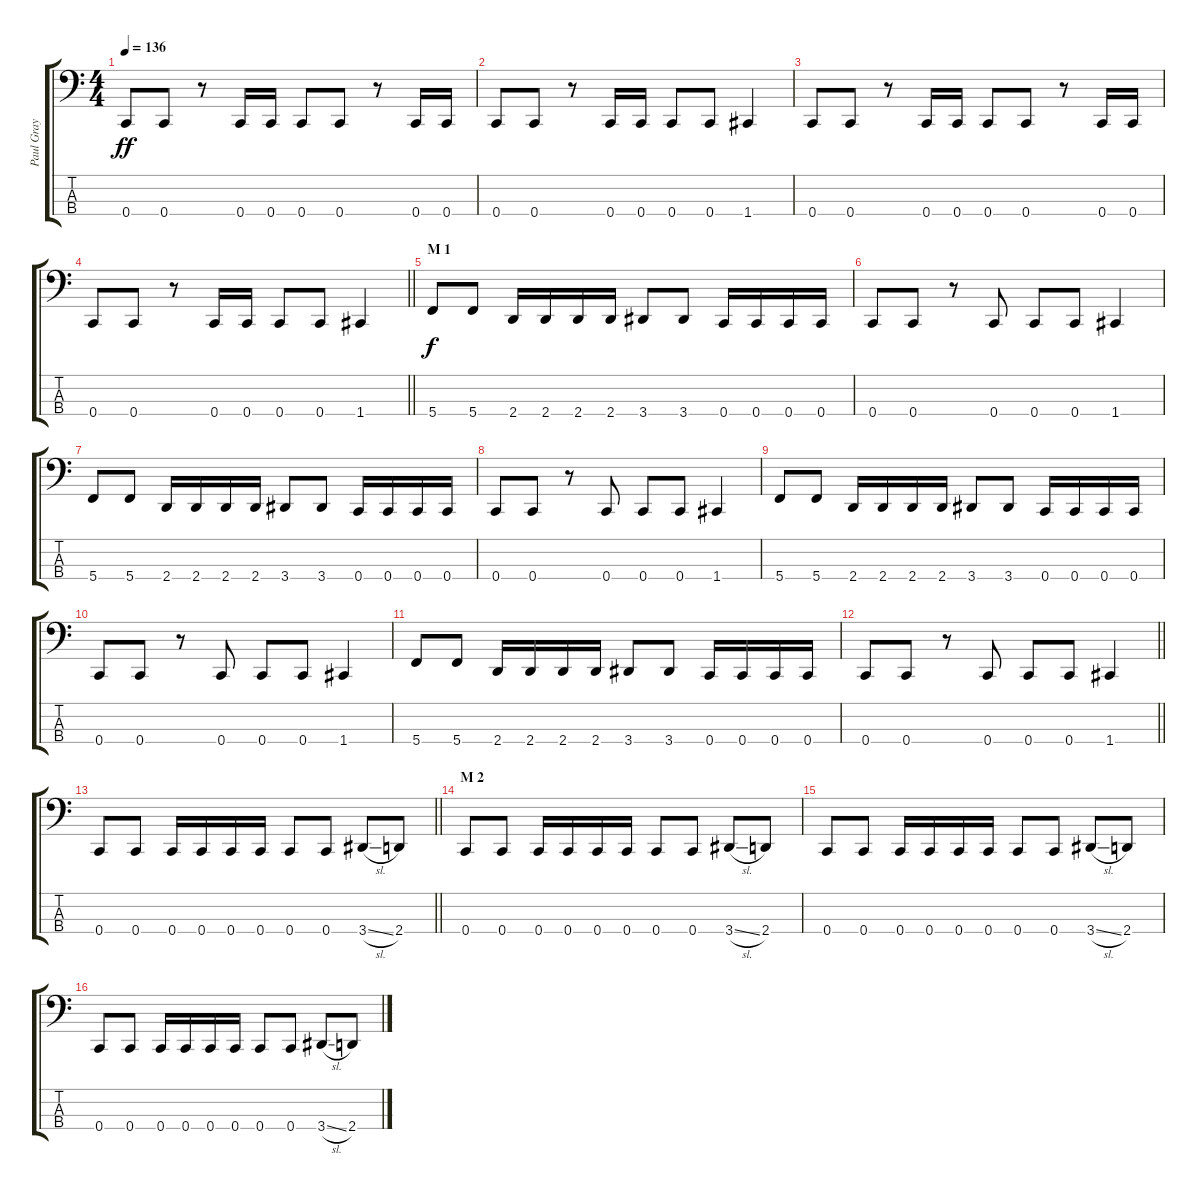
\track ("Paul Gray" "Paul Gray") {instrument electricbasspick}
\staff {score tabs}
\tuning (F2 C2 G1 C1) {hide}
\ts (4 4)
\tempo 136
\clef f4
\ks c
0.4.8{dy ff} 0.4.8 r.8 0.4.16 0.4.16 0.4.8 0.4.8 r.8 0.4.16 0.4.16 |
0.4.8 0.4.8 r.8 0.4.16 0.4.16 0.4.8 0.4.8 1.4.4 |
0.4.8 0.4.8 r.8 0.4.16 0.4.16 0.4.8 0.4.8 r.8 0.4.16 0.4.16 |
\barLineRight lightlight
0.4.8 0.4.8 r.8 0.4.16 0.4.16 0.4.8 0.4.8 1.4.4 |
\section ("" "M 1")
5.4.8{dy f} 5.4.8 2.4.16 2.4.16 2.4.16 2.4.16 3.4.8 3.4.8 0.4.16 0.4.16 0.4.16 0.4.16 |
0.4.8 0.4.8 r.8 0.4.8 0.4.8 0.4.8 1.4.4 |
5.4.8 5.4.8 2.4.16 2.4.16 2.4.16 2.4.16 3.4.8 3.4.8 0.4.16 0.4.16 0.4.16 0.4.16 |
0.4.8 0.4.8 r.8 0.4.8 0.4.8 0.4.8 1.4.4 |
5.4.8 5.4.8 2.4.16 2.4.16 2.4.16 2.4.16 3.4.8 3.4.8 0.4.16 0.4.16 0.4.16 0.4.16 |
0.4.8 0.4.8 r.8 0.4.8 0.4.8 0.4.8 1.4.4 |
5.4.8 5.4.8 2.4.16 2.4.16 2.4.16 2.4.16 3.4.8 3.4.8 0.4.16 0.4.16 0.4.16 0.4.16 |
\barLineRight lightlight
0.4.8 0.4.8 r.8 0.4.8 0.4.8 0.4.8 1.4.4 |
\barLineRight lightlight
0.4.8 0.4.8 0.4.16 0.4.16 0.4.16 0.4.16 0.4.8 0.4.8 3.4{sl}.8 2.4.8 |
\section ("" "M 2")
0.4.8 0.4.8 0.4.16 0.4.16 0.4.16 0.4.16 0.4.8 0.4.8 3.4{sl}.8 2.4.8 |
0.4.8 0.4.8 0.4.16 0.4.16 0.4.16 0.4.16 0.4.8 0.4.8 3.4{sl}.8 2.4.8 |
0.4.8 0.4.8 0.4.16 0.4.16 0.4.16 0.4.16 0.4.8 0.4.8 3.4{sl}.8 2.4.8
